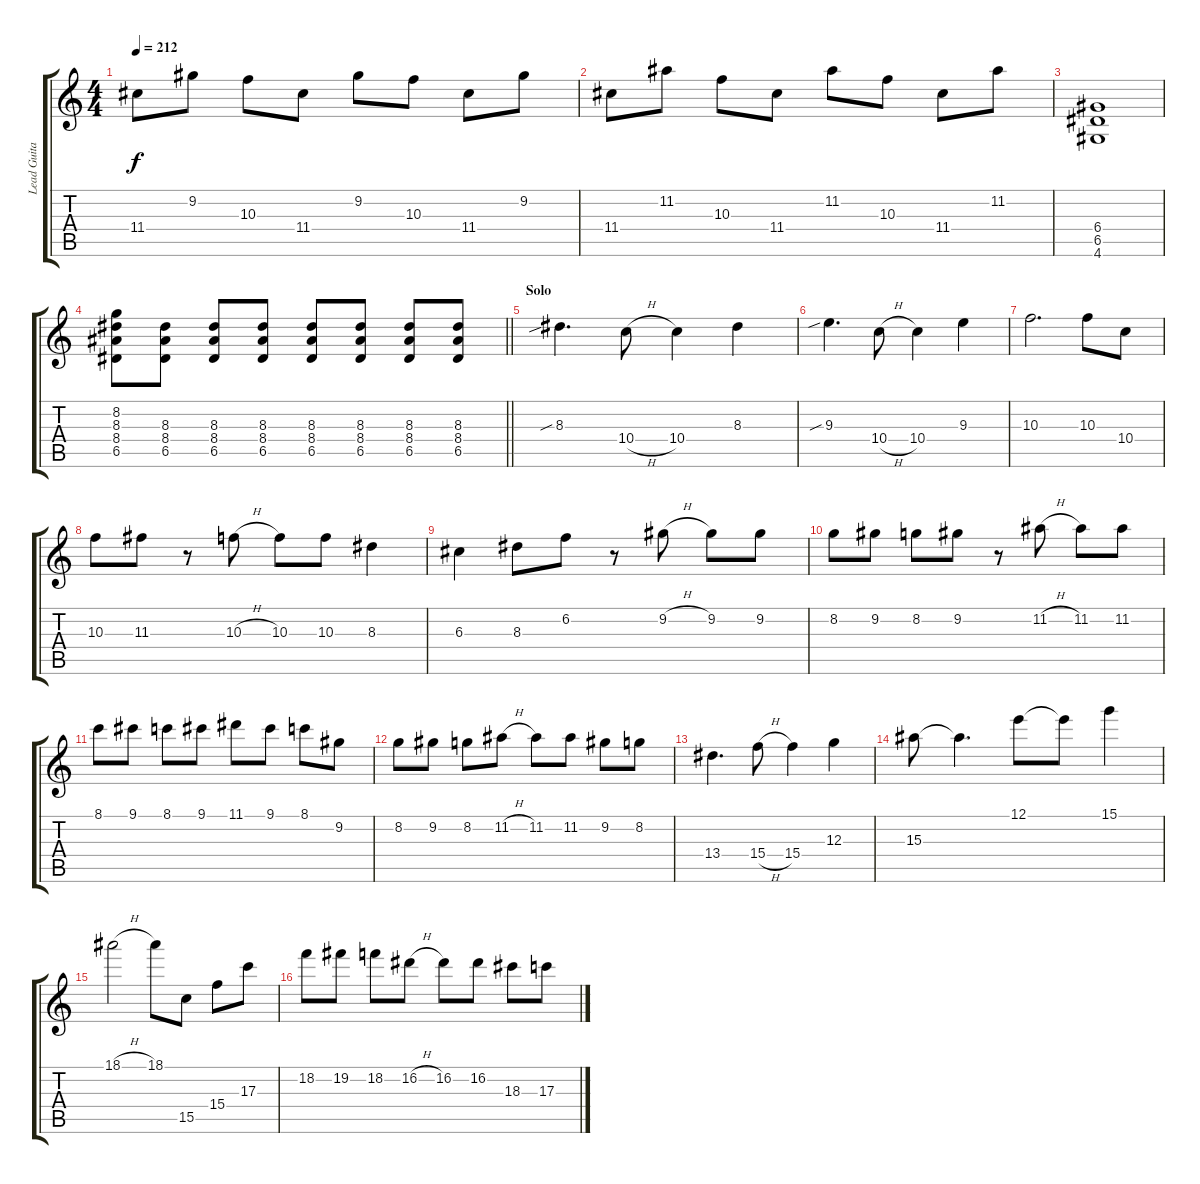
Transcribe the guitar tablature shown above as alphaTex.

\track ("Lead Guitar" "Lead Guita") {instrument overdrivenguitar}
\staff {score tabs}
\tuning (E4 B3 G3 D3 A2 E2) {hide}
\ts (4 4)
\tempo 212
\clef g2
\ks c
11.4.8{dy f} 9.2.8 10.3.8 11.4.8 9.2.8 10.3.8 11.4.8 9.2.8 |
11.4.8 11.2.8 10.3.8 11.4.8 11.2.8 10.3.8 11.4.8 11.2.8 |
(6.4 6.5 4.6).1 |
\barLineRight lightlight
(8.2 8.3 8.4 6.5).8 (8.3 8.4 6.5).8 (8.3 8.4 6.5).8 (8.3 8.4 6.5).8 (8.3 8.4 6.5).8 (8.3 8.4 6.5).8 (8.3 8.4 6.5).8 (8.3 8.4 6.5).8 |
\section ("" "Solo")
8.3{sib}.4{d volume 13 balance 8} 10.4{h}.8 10.4.4 8.3.4 |
9.3{sib}.4{d} 10.4{h}.8 10.4.4 9.3.4 |
10.3.2{d} 10.3.8 10.4.8 |
10.3.8 11.3.8 r.8 10.3{h}.8 10.3.8 10.3.8 8.3.4 |
6.3.4 8.3.8 6.2.8 r.8 9.2{h}.8 9.2.8 9.2.8 |
8.2.8 9.2.8 8.2.8 9.2.8 r.8 11.2{h}.8 11.2.8 11.2.8 |
8.1.8 9.1.8 8.1.8 9.1.8 11.1.8 9.1.8 8.1.8 9.2.8 |
8.2.8 9.2.8 8.2.8 11.2{h}.8 11.2.8 11.2.8 9.2.8 8.2.8 |
13.4.4{d} 15.4{h}.8 15.4.4 12.3.4 |
15.3.8 15.3{t}.4{d} 12.1.8 12.1{t}.8 15.1.4 |
18.1{h}.2 18.1.8 15.5.8 15.4.8 17.3.8 |
18.2.8 19.2.8 18.2.8 16.2{h}.8 16.2.8 16.2.8 18.3.8 17.3.8
